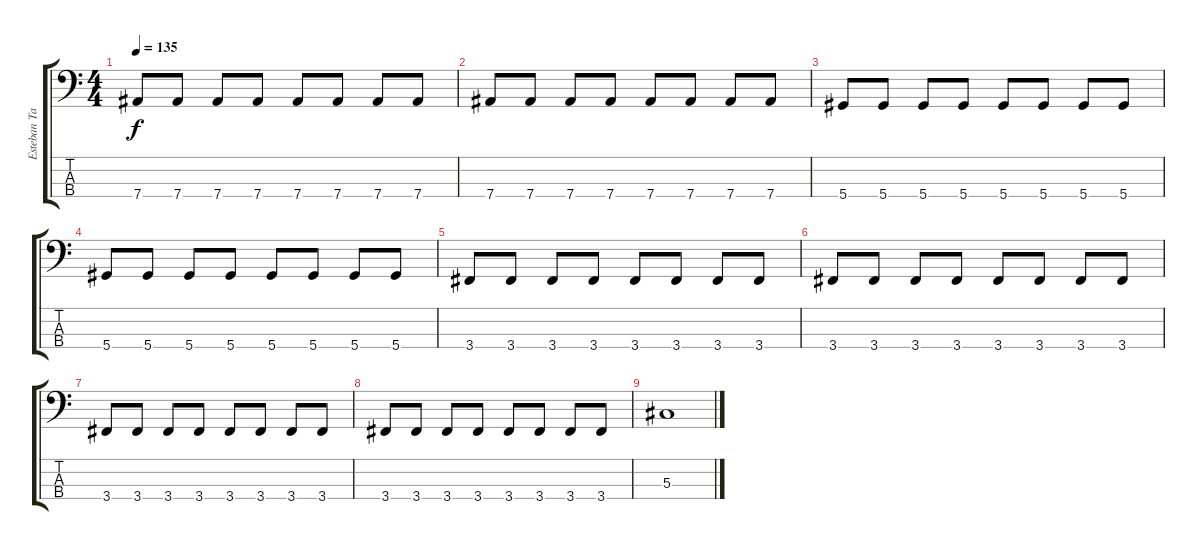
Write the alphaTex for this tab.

\track ("Esteban Tavares" "Esteban Ta") {instrument electricbassfinger}
\staff {score tabs}
\tuning (Gb2 Db2 Ab1 Eb1) {hide}
\ts (4 4)
\tempo 135
\clef f4
\ks c
7.4.8{dy f} 7.4.8 7.4.8 7.4.8 7.4.8 7.4.8 7.4.8 7.4.8 |
7.4.8 7.4.8 7.4.8 7.4.8 7.4.8 7.4.8 7.4.8 7.4.8 |
5.4.8 5.4.8 5.4.8 5.4.8 5.4.8 5.4.8 5.4.8 5.4.8 |
5.4.8 5.4.8 5.4.8 5.4.8 5.4.8 5.4.8 5.4.8 5.4.8 |
3.4.8 3.4.8 3.4.8 3.4.8 3.4.8 3.4.8 3.4.8 3.4.8 |
3.4.8 3.4.8 3.4.8 3.4.8 3.4.8 3.4.8 3.4.8 3.4.8 |
3.4.8 3.4.8 3.4.8 3.4.8 3.4.8 3.4.8 3.4.8 3.4.8 |
3.4.8 3.4.8 3.4.8 3.4.8 3.4.8 3.4.8 3.4.8 3.4.8 |
5.3.1
